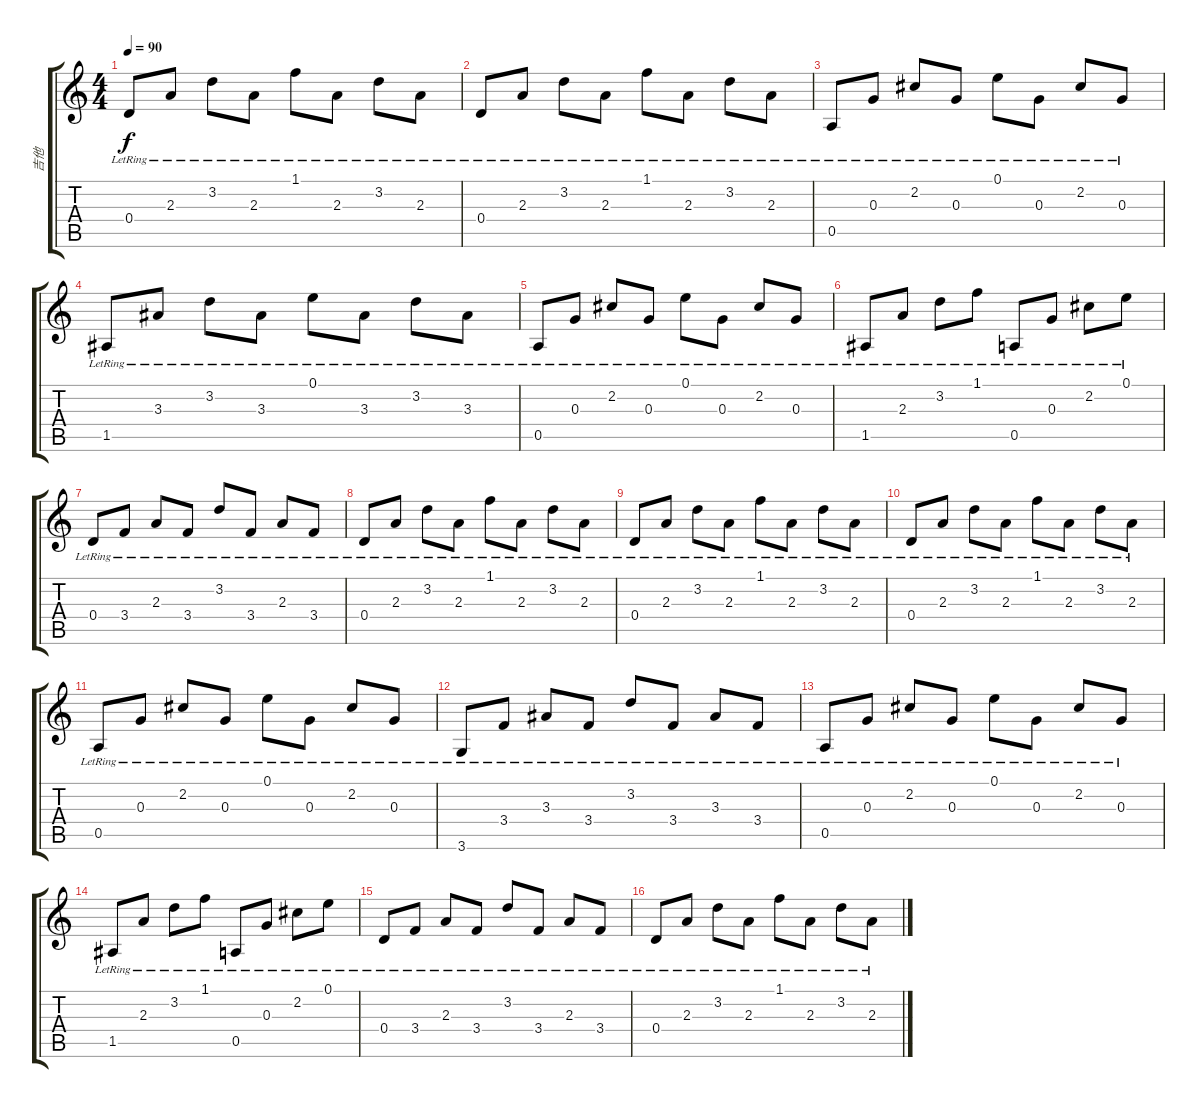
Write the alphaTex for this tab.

\track ("吉他" "吉他") {instrument electricguitarmuted}
\staff {score tabs}
\tuning (E4 B3 G3 D3 A2 E2) {hide}
\ts (4 4)
\tempo 90
\clef g2
\ks c
0.4{lr}.8{dy f} 2.3{lr}.8 3.2{lr}.8 2.3{lr}.8 1.1{lr}.8 2.3{lr}.8 3.2{lr}.8 2.3{lr}.8 |
0.4{lr}.8 2.3{lr}.8 3.2{lr}.8 2.3{lr}.8 1.1{lr}.8 2.3{lr}.8 3.2{lr}.8 2.3{lr}.8 |
0.5{lr}.8 0.3{lr}.8 2.2{lr}.8 0.3{lr}.8 0.1{lr}.8 0.3{lr}.8 2.2{lr}.8 0.3{lr}.8 |
1.5{lr}.8 3.3{lr}.8 3.2{lr}.8 3.3{lr}.8 0.1{lr}.8 3.3{lr}.8 3.2{lr}.8 3.3{lr}.8 |
0.5{lr}.8 0.3{lr}.8 2.2{lr}.8 0.3{lr}.8 0.1{lr}.8 0.3{lr}.8 2.2{lr}.8 0.3{lr}.8 |
1.5{lr}.8 2.3{lr}.8 3.2{lr}.8 1.1{lr}.8 0.5{lr}.8 0.3{lr}.8 2.2{lr}.8 0.1{lr}.8 |
0.4{lr}.8 3.4{lr}.8 2.3{lr}.8 3.4{lr}.8 3.2{lr}.8 3.4{lr}.8 2.3{lr}.8 3.4{lr}.8 |
0.4{lr}.8 2.3{lr}.8 3.2{lr}.8 2.3{lr}.8 1.1{lr}.8 2.3{lr}.8 3.2{lr}.8 2.3{lr}.8 |
0.4{lr}.8 2.3{lr}.8 3.2{lr}.8 2.3{lr}.8 1.1{lr}.8 2.3{lr}.8 3.2{lr}.8 2.3{lr}.8 |
0.4{lr}.8 2.3{lr}.8 3.2{lr}.8 2.3{lr}.8 1.1{lr}.8 2.3{lr}.8 3.2{lr}.8 2.3{lr}.8 |
0.5{lr}.8 0.3{lr}.8 2.2{lr}.8 0.3{lr}.8 0.1{lr}.8 0.3{lr}.8 2.2{lr}.8 0.3{lr}.8 |
3.6{lr}.8 3.4{lr}.8 3.3{lr}.8 3.4{lr}.8 3.2{lr}.8 3.4{lr}.8 3.3{lr}.8 3.4{lr}.8 |
0.5{lr}.8 0.3{lr}.8 2.2{lr}.8 0.3{lr}.8 0.1{lr}.8 0.3{lr}.8 2.2{lr}.8 0.3{lr}.8 |
1.5{lr}.8 2.3{lr}.8 3.2{lr}.8 1.1{lr}.8 0.5{lr}.8 0.3{lr}.8 2.2{lr}.8 0.1{lr}.8 |
0.4{lr}.8 3.4{lr}.8 2.3{lr}.8 3.4{lr}.8 3.2{lr}.8 3.4{lr}.8 2.3{lr}.8 3.4{lr}.8 |
0.4{lr}.8 2.3{lr}.8 3.2{lr}.8 2.3{lr}.8 1.1{lr}.8 2.3{lr}.8 3.2{lr}.8 2.3{lr}.8
